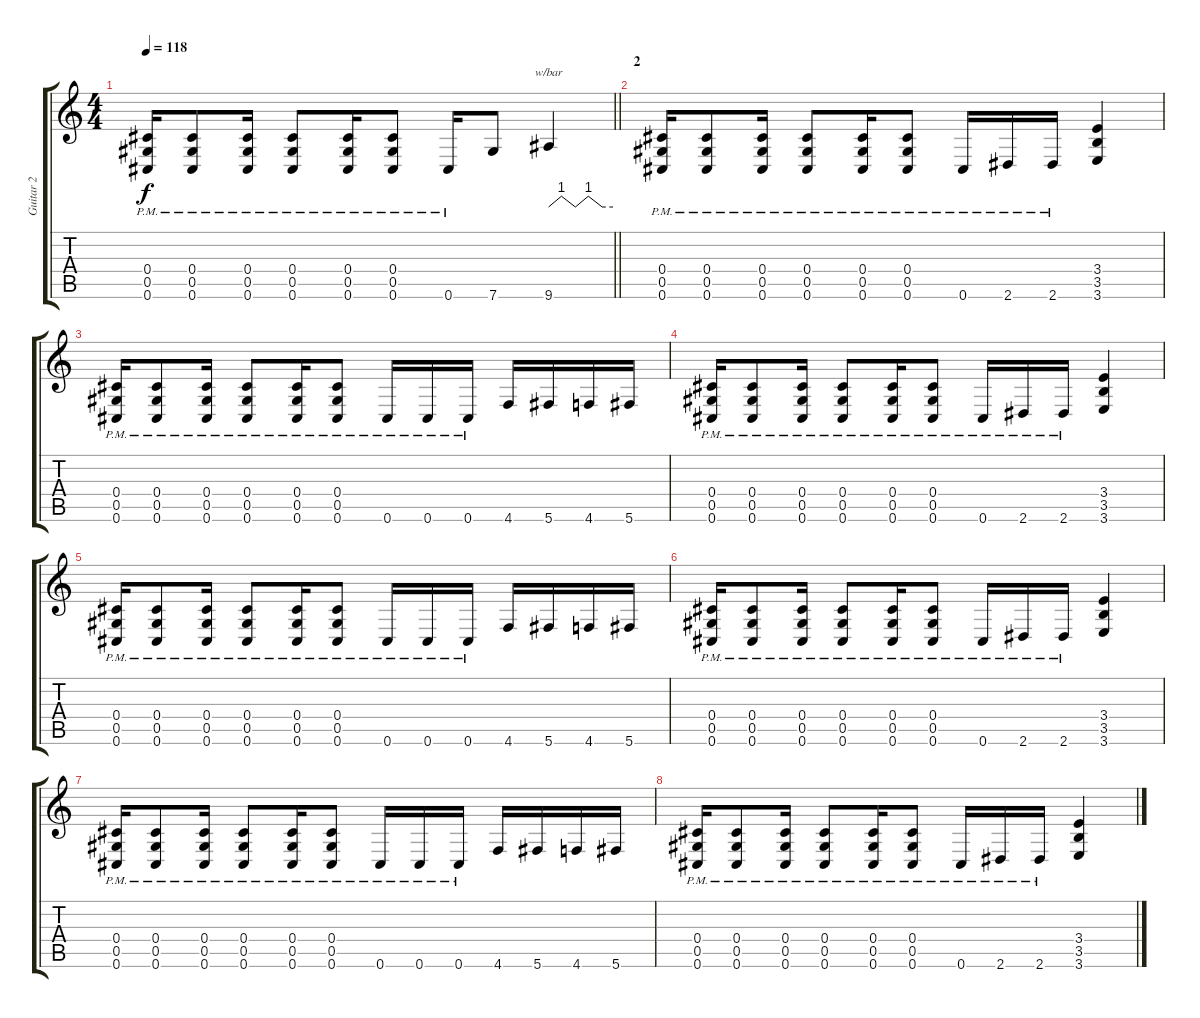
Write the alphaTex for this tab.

\track ("Guitar 2" "Guitar 2") {instrument overdrivenguitar}
\staff {score tabs}
\tuning (E4 B3 G3 Db3 Ab2 Db2) {hide}
\ts (4 4)
\tempo 118
\clef g2
\barLineRight lightlight
\ks c
(0.4{pm} 0.5{pm} 0.6{pm}).16{dy f} (0.4{pm} 0.5{pm} 0.6{pm}).8 (0.4{pm} 0.5{pm} 0.6{pm}).16 (0.4{pm} 0.5{pm} 0.6{pm}).8 (0.4{pm} 0.5{pm} 0.6{pm}).16 (0.4{pm} 0.5{pm} 0.6{pm}).8 0.6{pm}.16 7.6.8 9.6.4{tbe (custom default 0 0 12 4 25 0 37 4 50 0 60 0)} |
\section ("" "2")
(0.4{pm} 0.5{pm} 0.6{pm}).16 (0.4{pm} 0.5{pm} 0.6{pm}).8 (0.4{pm} 0.5{pm} 0.6{pm}).16 (0.4{pm} 0.5{pm} 0.6{pm}).8 (0.4{pm} 0.5{pm} 0.6{pm}).16 (0.4{pm} 0.5{pm} 0.6{pm}).8 0.6{pm}.16 2.6{pm}.16 2.6{pm}.16 (3.4 3.5 3.6).4 |
(0.4{pm} 0.5{pm} 0.6{pm}).16 (0.4{pm} 0.5{pm} 0.6{pm}).8 (0.4{pm} 0.5{pm} 0.6{pm}).16 (0.4{pm} 0.5{pm} 0.6{pm}).8 (0.4{pm} 0.5{pm} 0.6{pm}).16 (0.4{pm} 0.5{pm} 0.6{pm}).8 0.6{pm}.16 0.6{pm}.16 0.6{pm}.16 4.6.16 5.6.16 4.6.16 5.6.16 |
(0.4{pm} 0.5{pm} 0.6{pm}).16 (0.4{pm} 0.5{pm} 0.6{pm}).8 (0.4{pm} 0.5{pm} 0.6{pm}).16 (0.4{pm} 0.5{pm} 0.6{pm}).8 (0.4{pm} 0.5{pm} 0.6{pm}).16 (0.4{pm} 0.5{pm} 0.6{pm}).8 0.6{pm}.16 2.6{pm}.16 2.6{pm}.16 (3.4 3.5 3.6).4 |
(0.4{pm} 0.5{pm} 0.6{pm}).16 (0.4{pm} 0.5{pm} 0.6{pm}).8 (0.4{pm} 0.5{pm} 0.6{pm}).16 (0.4{pm} 0.5{pm} 0.6{pm}).8 (0.4{pm} 0.5{pm} 0.6{pm}).16 (0.4{pm} 0.5{pm} 0.6{pm}).8 0.6{pm}.16 0.6{pm}.16 0.6{pm}.16 4.6.16 5.6.16 4.6.16 5.6.16 |
(0.4{pm} 0.5{pm} 0.6{pm}).16 (0.4{pm} 0.5{pm} 0.6{pm}).8 (0.4{pm} 0.5{pm} 0.6{pm}).16 (0.4{pm} 0.5{pm} 0.6{pm}).8 (0.4{pm} 0.5{pm} 0.6{pm}).16 (0.4{pm} 0.5{pm} 0.6{pm}).8 0.6{pm}.16 2.6{pm}.16 2.6{pm}.16 (3.4 3.5 3.6).4 |
(0.4{pm} 0.5{pm} 0.6{pm}).16 (0.4{pm} 0.5{pm} 0.6{pm}).8 (0.4{pm} 0.5{pm} 0.6{pm}).16 (0.4{pm} 0.5{pm} 0.6{pm}).8 (0.4{pm} 0.5{pm} 0.6{pm}).16 (0.4{pm} 0.5{pm} 0.6{pm}).8 0.6{pm}.16 0.6{pm}.16 0.6{pm}.16 4.6.16 5.6.16 4.6.16 5.6.16 |
(0.4{pm} 0.5{pm} 0.6{pm}).16 (0.4{pm} 0.5{pm} 0.6{pm}).8 (0.4{pm} 0.5{pm} 0.6{pm}).16 (0.4{pm} 0.5{pm} 0.6{pm}).8 (0.4{pm} 0.5{pm} 0.6{pm}).16 (0.4{pm} 0.5{pm} 0.6{pm}).8 0.6{pm}.16 2.6{pm}.16 2.6{pm}.16 (3.4 3.5 3.6).4
